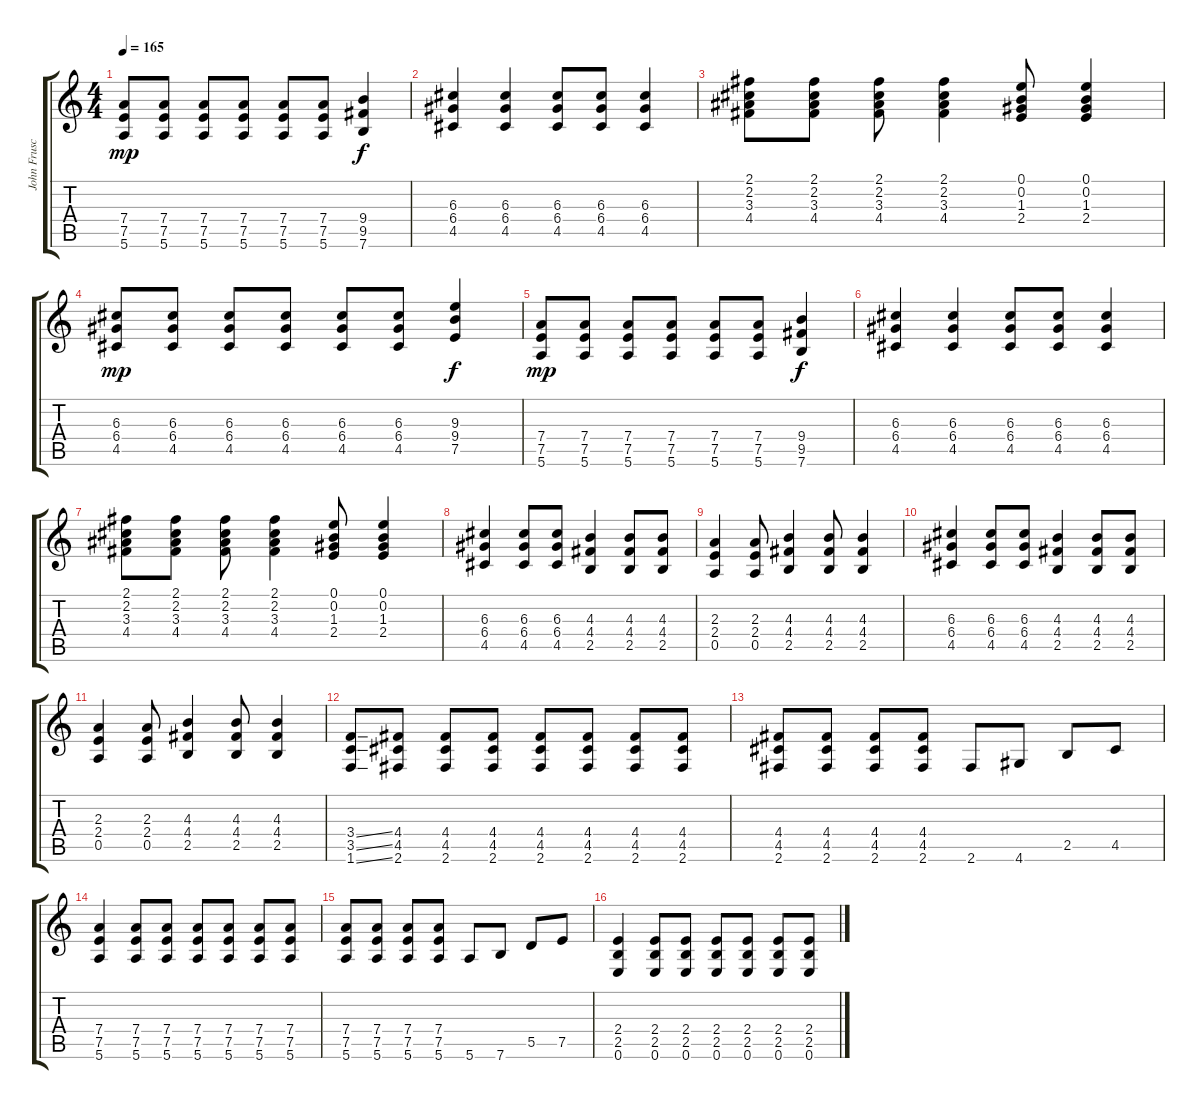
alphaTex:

\track ("John Frusciante" "John Frusc") {instrument distortionguitar}
\staff {score tabs}
\tuning (E4 B3 G3 D3 A2 E2) {hide}
\ts (4 4)
\tempo 165
\clef g2
\ks c
(7.4 7.5 5.6).8{dy mp} (7.4 7.5 5.6).8 (7.4 7.5 5.6).8 (7.4 7.5 5.6).8 (7.4 7.5 5.6).8 (7.4 7.5 5.6).8 (9.4 9.5 7.6).4{dy f} |
(6.3 6.4 4.5).4 (6.3 6.4 4.5).4 (6.3 6.4 4.5).8 (6.3 6.4 4.5).8 (6.3 6.4 4.5).4 |
(2.1 2.2 3.3 4.4).8 (2.1 2.2 3.3 4.4).8 (2.1 2.2 3.3 4.4).8 (2.1 2.2 3.3 4.4).4 (0.1 0.2 1.3 2.4).8 (0.1 0.2 1.3 2.4).4 |
(6.3 6.4 4.5).8{dy mp} (6.3 6.4 4.5).8 (6.3 6.4 4.5).8 (6.3 6.4 4.5).8 (6.3 6.4 4.5).8 (6.3 6.4 4.5).8 (9.3 9.4 7.5).4{dy f} |
(7.4 7.5 5.6).8{dy mp} (7.4 7.5 5.6).8 (7.4 7.5 5.6).8 (7.4 7.5 5.6).8 (7.4 7.5 5.6).8 (7.4 7.5 5.6).8 (9.4 9.5 7.6).4{dy f} |
(6.3 6.4 4.5).4 (6.3 6.4 4.5).4 (6.3 6.4 4.5).8 (6.3 6.4 4.5).8 (6.3 6.4 4.5).4 |
(2.1 2.2 3.3 4.4).8 (2.1 2.2 3.3 4.4).8 (2.1 2.2 3.3 4.4).8 (2.1 2.2 3.3 4.4).4 (0.1 0.2 1.3 2.4).8 (0.1 0.2 1.3 2.4).4 |
(6.3 6.4 4.5).4 (6.3 6.4 4.5).8 (6.3 6.4 4.5).8 (4.3 4.4 2.5).4 (4.3 4.4 2.5).8 (4.3 4.4 2.5).8 |
(2.3 2.4 0.5).4 (2.3 2.4 0.5).8 (4.3 4.4 2.5).4 (4.3 4.4 2.5).8 (4.3 4.4 2.5).4 |
(6.3 6.4 4.5).4 (6.3 6.4 4.5).8 (6.3 6.4 4.5).8 (4.3 4.4 2.5).4 (4.3 4.4 2.5).8 (4.3 4.4 2.5).8 |
(2.3 2.4 0.5).4 (2.3 2.4 0.5).8 (4.3 4.4 2.5).4 (4.3 4.4 2.5).8 (4.3 4.4 2.5).4 |
(3.4{ss} 3.5{ss} 1.6{ss}).8 (4.4 4.5 2.6).8 (4.4 4.5 2.6).8 (4.4 4.5 2.6).8 (4.4 4.5 2.6).8 (4.4 4.5 2.6).8 (4.4 4.5 2.6).8 (4.4 4.5 2.6).8 |
(4.4 4.5 2.6).8 (4.4 4.5 2.6).8 (4.4 4.5 2.6).8 (4.4 4.5 2.6).8 2.6.8 4.6.8 2.5.8 4.5.8 |
(7.4 7.5 5.6).4 (7.4 7.5 5.6).8 (7.4 7.5 5.6).8 (7.4 7.5 5.6).8 (7.4 7.5 5.6).8 (7.4 7.5 5.6).8 (7.4 7.5 5.6).8 |
(7.4 7.5 5.6).8 (7.4 7.5 5.6).8 (7.4 7.5 5.6).8 (7.4 7.5 5.6).8 5.6.8 7.6.8 5.5.8 7.5.8 |
(2.4 2.5 0.6).4 (2.4 2.5 0.6).8 (2.4 2.5 0.6).8 (2.4 2.5 0.6).8 (2.4 2.5 0.6).8 (2.4 2.5 0.6).8 (2.4 2.5 0.6).8
